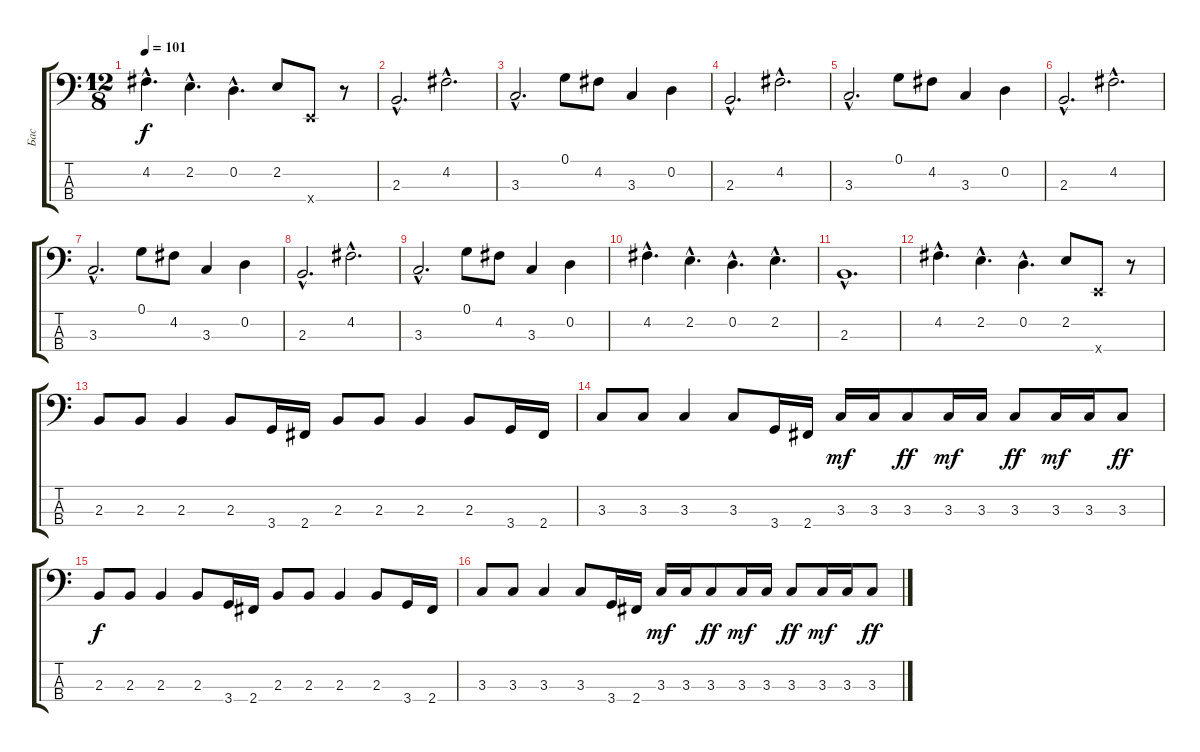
\track ("Бас" "Бас") {instrument electricbasspick}
\staff {score tabs}
\tuning (G2 D2 A1 E1) {hide}
\ts (12 8)
\tempo 101
\clef f4
\ks c
4.2{hac}.4{d dy f} 2.2{hac}.4{d} 0.2{hac}.4{d} 2.2.8 0.4{x}.8 r.8 |
2.3{hac}.2{d} 4.2{hac}.2{d} |
3.3{hac}.2{d} 0.1.8 4.2.8 3.3.4 0.2.4 |
2.3{hac}.2{d} 4.2{hac}.2{d} |
3.3{hac}.2{d} 0.1.8 4.2.8 3.3.4 0.2.4 |
2.3{hac}.2{d} 4.2{hac}.2{d} |
3.3{hac}.2{d} 0.1.8 4.2.8 3.3.4 0.2.4 |
2.3{hac}.2{d} 4.2{hac}.2{d} |
3.3{hac}.2{d} 0.1.8 4.2.8 3.3.4 0.2.4 |
4.2{hac}.4{d} 2.2{hac}.4{d} 0.2{hac}.4{d} 2.2{hac}.4{d} |
2.3{hac}.1{d} |
4.2{hac}.4{d} 2.2{hac}.4{d} 0.2{hac}.4{d} 2.2.8 0.4{x}.8 r.8 |
2.3.8 2.3.8 2.3.4 2.3.8 3.4.16 2.4.16 2.3.8 2.3.8 2.3.4 2.3.8 3.4.16 2.4.16 |
3.3.8 3.3.8 3.3.4 3.3.8 3.4.16 2.4.16 3.3.16{dy mf} 3.3.16 3.3.8{dy ff} 3.3.16{dy mf} 3.3.16 3.3.8{dy ff} 3.3.16{dy mf} 3.3.16 3.3.8{dy ff} |
2.3.8{dy f} 2.3.8 2.3.4 2.3.8 3.4.16 2.4.16 2.3.8 2.3.8 2.3.4 2.3.8 3.4.16 2.4.16 |
3.3.8 3.3.8 3.3.4 3.3.8 3.4.16 2.4.16 3.3.16{dy mf} 3.3.16 3.3.8{dy ff} 3.3.16{dy mf} 3.3.16 3.3.8{dy ff} 3.3.16{dy mf} 3.3.16 3.3.8{dy ff}
